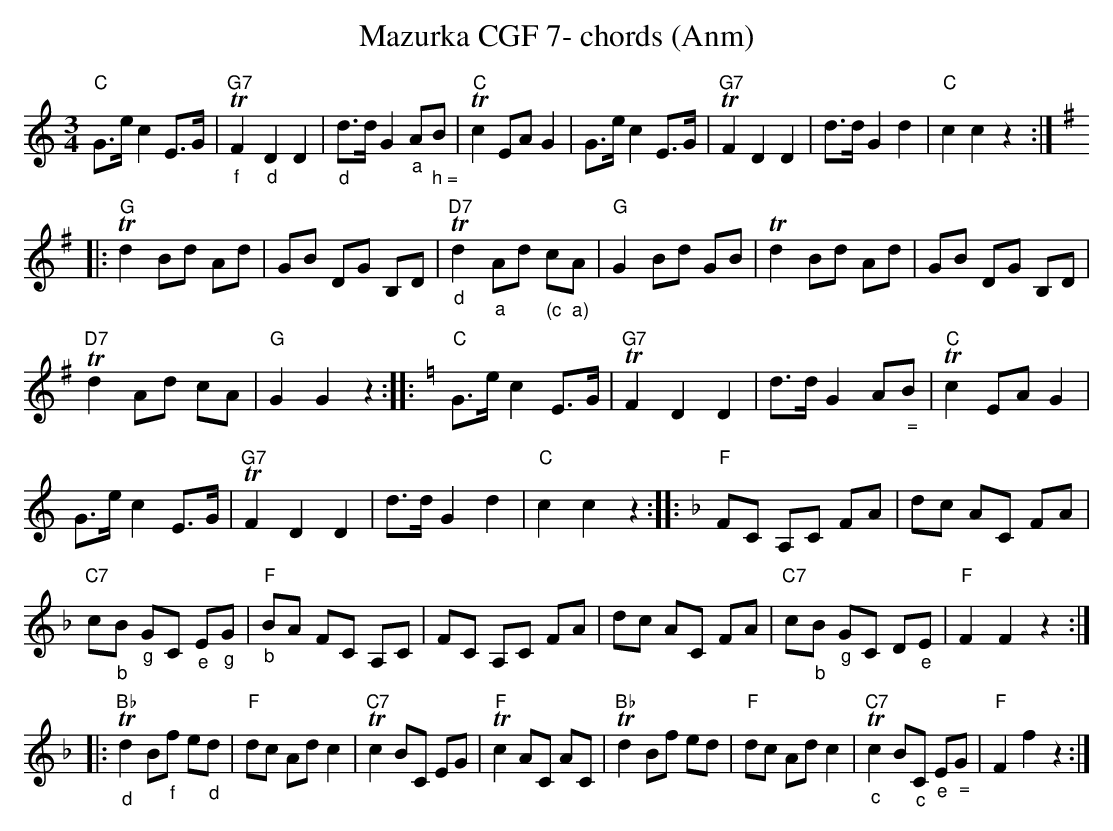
X:1
T:Mazurka CGF 7- chords (Anm)
M:3/4
L:1/8
K:Cmaj%%MIDI gchordon
"C"G>ec2E>G | "G7"T"_f"F2"_d"D2D2 | "_d"d>dG2"_a"A"_ h ="B | "C"Tc2EAG2 | G>ec2E>G | "G7"TF2D2D2 | d>dG2d2 | \
"C"c2c2z2 :: [K:Gmaj]
"G"Td2Bd Ad | GB DG B,D | "D7"T"_d"d2"_a"Ad "_(c"c"_a)"A | "G"G2Bd GB | Td2Bd Ad | GB DG B,D |
"D7"Td2Ad cA | \
"G"G2G2z2 :: [K:Cmaj] "C"G>ec2E>G | "G7"TF2D2D2 | d>dG2A"_ ="B | "C"Tc2EAG2 |
G>ec2E>G | "G7"TF2D2D2 | d>dG2d2 | \
"C"c2c2z2 :: [K:Fmaj] "F"FC A,C FA | dc AC FA |
"C7"c"_b"B "_g"GC "_e"E"_g"G | "F""_b"BA FC A,C | \
FC A,C FA | dc AC FA | "C7"c"_b"B "_g"GC D"_e"E | "F"F2F2z2 ::
"Bb"T"_d"d2B"_f"f e"_d"d | "F"dc Adc2 | \
"C7"Tc2BC EG | "F"Tc2AC AC | "Bb"Td2Bf ed | "F"dc Adc2 | "C7"T"_c"c2 B"_c"C "_e"E"_ ="G | "F"F2f2z2 :|
